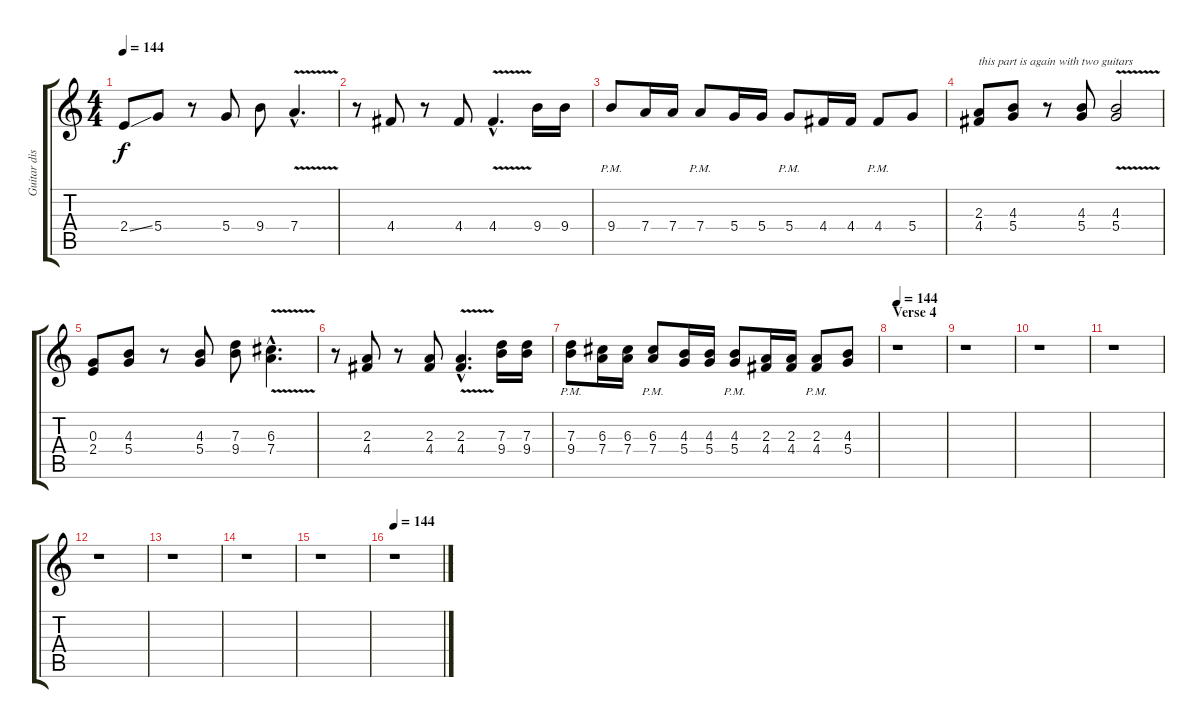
\track ("Guitar distortion 6" "Guitar dis") {instrument distortionguitar}
\staff {score tabs}
\tuning (E4 B3 G3 D3 A2 E2) {hide}
\ts (4 4)
\tempo 144
\clef g2
\ks c
2.4{ss}.8{dy f} 5.4.8 r.8 5.4.8 9.4.8 7.4{v hac}.4{d} |
r.8 4.4.8 r.8 4.4.8 4.4{v hac}.4{d} 9.4.16 9.4.16 |
9.4{pm}.8 7.4.16 7.4.16 7.4{pm}.8 5.4.16 5.4.16 5.4{pm}.8 4.4.16 4.4.16 4.4{pm}.8 5.4.8 |
(2.3 4.4).8{txt "this part is again with two guitars"} (4.3 5.4).8 r.8 (4.3 5.4).8 (4.3{v} 5.4{v}).2 |
(0.3 2.4).8 (4.3 5.4).8 r.8 (4.3 5.4).8 (7.3 9.4).8 (6.3{v hac} 7.4{v hac}).4{d} |
r.8 (2.3 4.4).8 r.8 (2.3 4.4).8 (2.3{v hac} 4.4{v hac}).4{d} (7.3 9.4).16 (7.3 9.4).16 |
(7.3{pm} 9.4{pm}).8 (6.3 7.4).16 (6.3 7.4).16 (6.3{pm} 7.4{pm}).8 (4.3 5.4).16 (4.3 5.4).16 (4.3{pm} 5.4{pm}).8 (2.3 4.4).16 (2.3 4.4).16 (2.3{pm} 4.4{pm}).8 (4.3 5.4).8 |
\section ("" "Verse 4")
\tempo 144
r.1 |
r.1 |
r.1 |
r.1 |
r.1 |
r.1 |
r.1 |
r.1 |
\tempo 144
r.1
